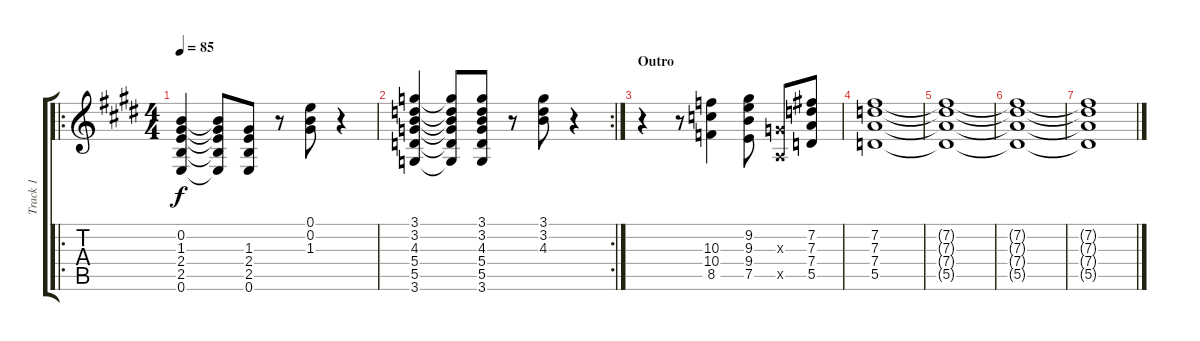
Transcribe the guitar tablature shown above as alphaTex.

\track ("Track 1" "Track 1") {instrument acousticguitarsteel}
\staff {score tabs}
\tuning (E4 B3 G3 D3 A2 E2) {hide}
\ro
\ts (4 4)
\tempo 85
\clef g2
\ks e
(0.2 1.3 2.4 2.5 0.6).4{dy f} (0.2{t} 1.3{t} 2.4{t} 2.5{t} 0.6{t}).8 (1.3 2.4 2.5 0.6).8 r.8 (0.1 0.2 1.3).8 r.4 |
\rc 2
(3.1 3.2 4.3 5.4 5.5 3.6).4 (3.1{t} 3.2{t} 4.3{t} 5.4{t} 5.5{t} 3.6{t}).8 (3.1 3.2 4.3 5.4 5.5 3.6).8 r.8 (3.1 3.2 4.3).8 r.4 |
\section ("" "Outro")
r.4 r.8 (10.3 10.4 8.5).4 (9.2 9.3 9.4 7.5).8 (0.3{x} 0.5{x}).8 (7.2 7.3 7.4 5.5).8 |
(7.2 7.3 7.4 5.5).1 |
(7.2{t} 7.3{t} 7.4{t} 5.5{t}).1{volume 0} |
(7.2{t} 7.3{t} 7.4{t} 5.5{t}).1 |
(7.2{t} 7.3{t} 7.4{t} 5.5{t}).1
